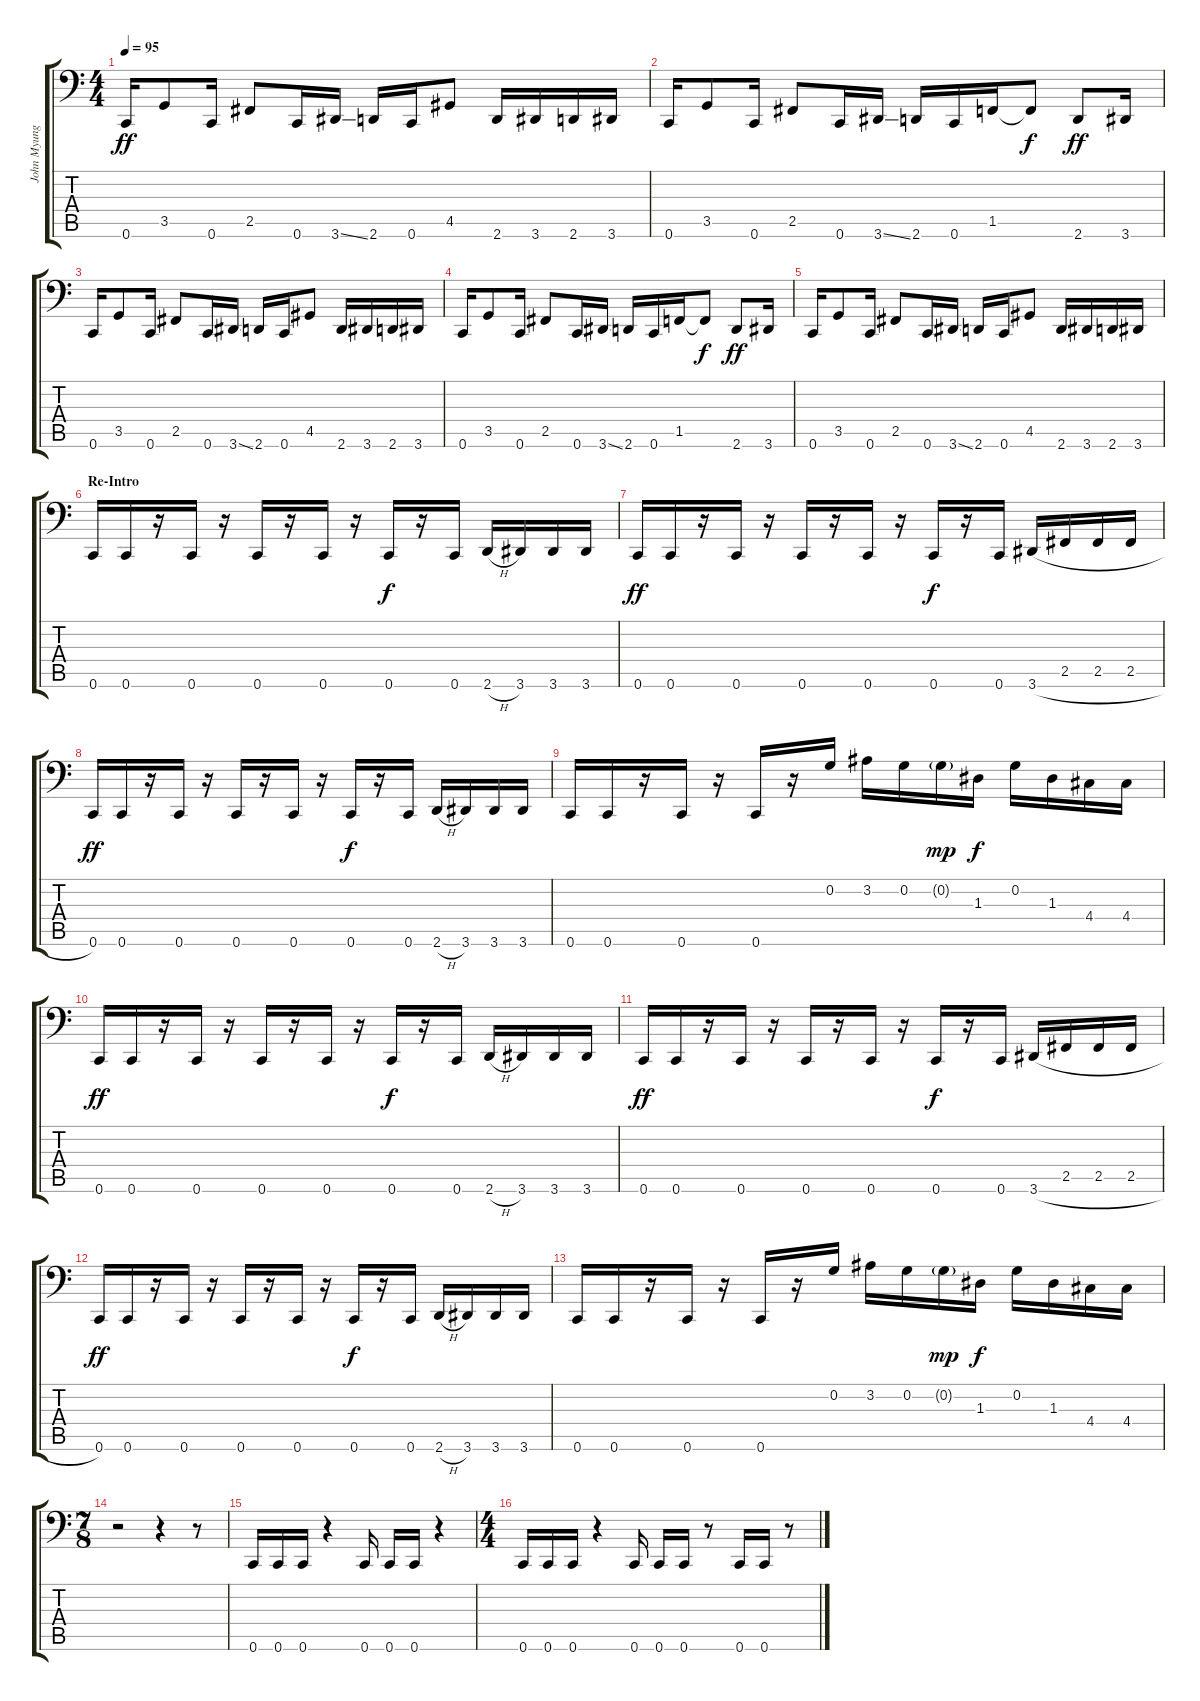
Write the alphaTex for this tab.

\track ("John Myung" "John Myung") {instrument electricbassfinger}
\staff {score tabs}
\tuning (C3 G2 D2 A1 E1 C1) {hide}
\ts (4 4)
\tempo 95
\clef f4
\ks c
0.6.16{dy ff} 3.5.8 0.6.16 2.5.8 0.6.16 3.6{ss}.16 2.6.16 0.6.16 4.5.8 2.6.16 3.6.16 2.6.16 3.6.16 |
0.6.16 3.5.8 0.6.16 2.5.8 0.6.16 3.6{ss}.16 2.6.16 0.6.16 1.5.16 1.5{t}.8{dy f} 2.6.8{dy ff} 3.6.16 |
0.6.16 3.5.8 0.6.16 2.5.8 0.6.16 3.6{ss}.16 2.6.16 0.6.16 4.5.8 2.6.16 3.6.16 2.6.16 3.6.16 |
0.6.16 3.5.8 0.6.16 2.5.8 0.6.16 3.6{ss}.16 2.6.16 0.6.16 1.5.16 1.5{t}.8{dy f} 2.6.8{dy ff} 3.6.16 |
0.6.16 3.5.8 0.6.16 2.5.8 0.6.16 3.6{ss}.16 2.6.16 0.6.16 4.5.8 2.6.16 3.6.16 2.6.16 3.6.16 |
\section ("" "Re-Intro")
0.6.16 0.6.16 r.16 0.6.16 r.16 0.6.16 r.16 0.6.16 r.16 0.6.16{dy f} r.16 0.6.16 2.6{h}.16 3.6.16 3.6.16 3.6.16 |
0.6.16{dy ff} 0.6.16 r.16 0.6.16 r.16 0.6.16 r.16 0.6.16 r.16 0.6.16{dy f} r.16 0.6.16 3.6{h}.16 2.5.16 2.5.16 2.5.16 |
0.6.16{dy ff} 0.6.16 r.16 0.6.16 r.16 0.6.16 r.16 0.6.16 r.16 0.6.16{dy f} r.16 0.6.16 2.6{h}.16 3.6.16 3.6.16 3.6.16 |
0.6.16 0.6.16 r.16 0.6.16 r.16 0.6.16 r.16 0.2.16 3.2.16 0.2.16 0.2{g}.16{dy mp} 1.3.16{dy f} 0.2.16 1.3.16 4.4.16 4.4.16 |
0.6.16{dy ff} 0.6.16 r.16 0.6.16 r.16 0.6.16 r.16 0.6.16 r.16 0.6.16{dy f} r.16 0.6.16 2.6{h}.16 3.6.16 3.6.16 3.6.16 |
0.6.16{dy ff} 0.6.16 r.16 0.6.16 r.16 0.6.16 r.16 0.6.16 r.16 0.6.16{dy f} r.16 0.6.16 3.6{h}.16 2.5.16 2.5.16 2.5.16 |
0.6.16{dy ff} 0.6.16 r.16 0.6.16 r.16 0.6.16 r.16 0.6.16 r.16 0.6.16{dy f} r.16 0.6.16 2.6{h}.16 3.6.16 3.6.16 3.6.16 |
0.6.16 0.6.16 r.16 0.6.16 r.16 0.6.16 r.16 0.2.16 3.2.16 0.2.16 0.2{g}.16{dy mp} 1.3.16{dy f} 0.2.16 1.3.16 4.4.16 4.4.16 |
\ts (7 8)
r.2 r.4 r.8 |
0.6.16 0.6.16 0.6.16 r.4 0.6.16 0.6.16 0.6.16 r.4 |
\ts (4 4)
0.6.16 0.6.16 0.6.16 r.4 0.6.16 0.6.16 0.6.16 r.8 0.6.16 0.6.16 r.8
